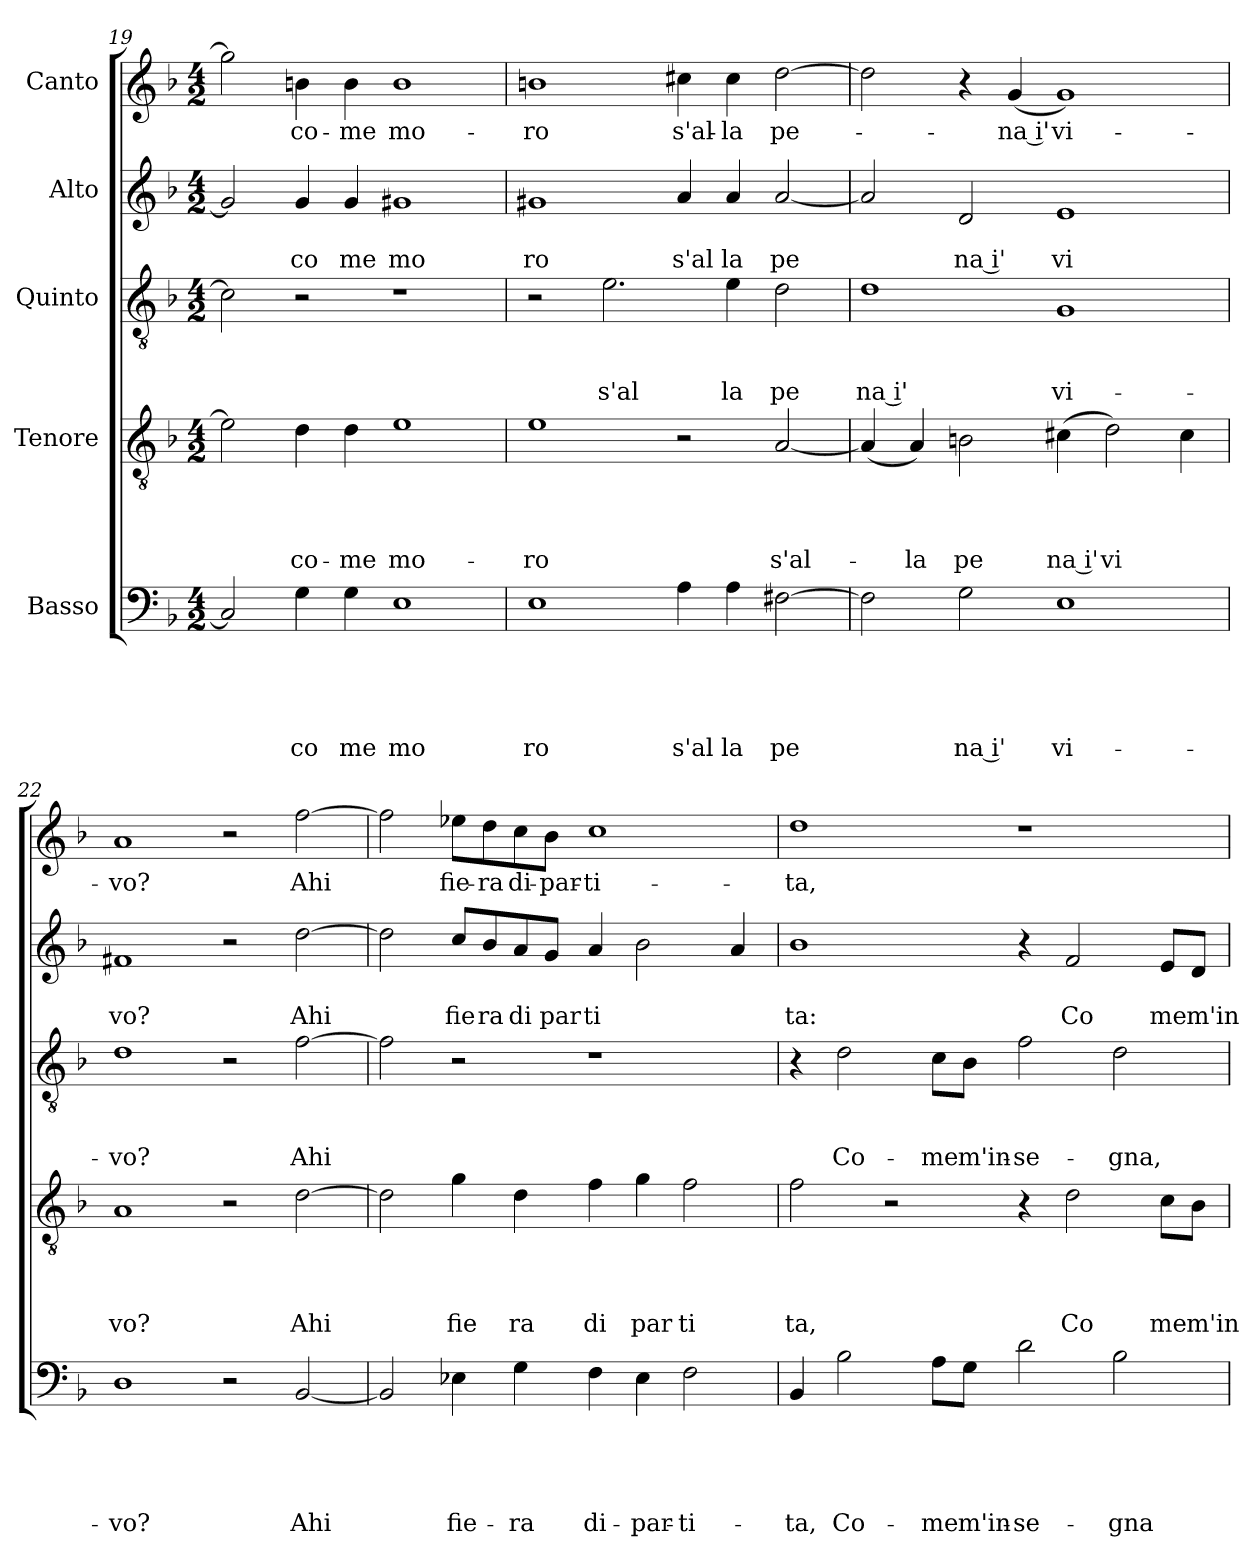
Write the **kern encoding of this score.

**kern	**text	**text	**text	**text	**text	**kern	**text	**text	**text	**text	**kern	**text	**text	**text	**kern	**text	**text	**kern	**text
*part5	*part5	*part5	*part5	*part5	*part5	*part4	*part4	*part4	*part4	*part4	*part3	*part3	*part3	*part3	*part2	*part2	*part2	*part1	*part1
*staff5	*staff5	*staff5	*staff5	*staff5	*staff5	*staff4	*staff4	*staff4	*staff4	*staff4	*staff3	*staff3	*staff3	*staff3	*staff2	*staff2	*staff2	*staff1	*staff1
*I"Basso	*	*	*	*	*	*I"Tenore	*	*	*	*	*I"Quinto	*	*	*	*I"Alto	*	*	*I"Canto	*
*clefF4	*	*	*	*	*	*clefGv2	*	*	*	*	*clefGv2	*	*	*	*clefG2	*	*	*clefG2	*
*k[b-]	*	*	*	*	*	*k[b-]	*	*	*	*	*k[b-]	*	*	*	*k[b-]	*	*	*k[b-]	*
*F:	*	*	*	*	*	*F:	*	*	*	*	*F:	*	*	*	*F:	*	*	*F:	*
*M4/2	*	*	*	*	*	*M4/2	*	*	*	*	*M4/2	*	*	*	*M4/2	*	*	*M4/2	*
=19	=19	=19	=19	=19	=19	=19	=19	=19	=19	=19	=19	=19	=19	=19	=19	=19	=19	=19	=19
2C/]	.	.	.	.	.	2e\]	.	.	.	.	2c\]	.	.	.	2g/]	.	.	2gg\]	.
!	!	!	!	!	!LO:LY:b	!	!	!	!	!LO:LY:b	!	!	!	!	!	!	!LO:LY:b	!	!LO:LY:b
4G\	.	.	.	.	co	4d\	.	.	.	co-	2r	.	.	.	4g/	.	co	4bn\	co-
!	!	!	!	!	!LO:LY:b	!	!	!	!	!LO:LY:b	!	!	!	!	!	!	!LO:LY:b	!	!LO:LY:b
4G\	.	.	.	.	me	4d\	.	.	.	-me	.	.	.	.	4g/	.	me	4b\	-me
!	!	!	!	!	!LO:LY:b	!	!	!	!	!LO:LY:b	!	!	!	!	!	!	!LO:LY:b	!	!LO:LY:b
1E	.	.	.	.	mo	1e	.	.	.	mo-	1r	.	.	.	1g#X	.	mo	1b	mo-
=20	=20	=20	=20	=20	=20	=20	=20	=20	=20	=20	=20	=20	=20	=20	=20	=20	=20	=20	=20
!	!	!	!	!	!LO:LY:b	!	!	!	!	!LO:LY:b	!	!	!	!	!	!	!LO:LY:b	!	!LO:LY:b
1E	.	.	.	.	ro	1e	.	.	.	-ro	2r	.	.	.	1g#X	.	ro	1bn	-ro
!	!	!	!	!	!	!	!	!	!	!	!	!	!	!LO:LY:b	!	!	!	!	!
.	.	.	.	.	.	.	.	.	.	.	2.e\	.	.	s'al	.	.	.	.	.
!	!	!	!	!	!LO:LY:b	!	!	!	!	!	!	!	!	!	!	!	!LO:LY:b	!	!LO:LY:b
4A\	.	.	.	.	s'al	2r	.	.	.	.	.	.	.	.	4a/	.	s'al	4cc#X\	s'al-
!	!	!	!	!	!LO:LY:b	!	!	!	!	!	!	!	!	!LO:LY:b	!	!	!LO:LY:b	!	!LO:LY:b
4A\	.	.	.	.	la	.	.	.	.	.	4e\	.	.	la	4a/	.	la	4cc#\	-la
!	!	!	!	!	!LO:LY:b	!	!	!	!	!LO:LY:b	!	!	!	!LO:LY:b	!	!	!LO:LY:b	!	!LO:LY:b
[<2F#X\	.	.	.	.	pe	[<2A/	.	.	.	s'al-	2d\	.	.	pe	[<2a/	.	pe	[<2dd\	pe-
!!LO:LB:g=z
=21	=21	=21	=21	=21	=21	=21	=21	=21	=21	=21	=21	=21	=21	=21	=21	=21	=21	=21	=21
!	!	!	!	!	!	!	!	!	!	!	!	!	!	!LO:LY:b:rj	!	!	!	!	!
2F#\]	.	.	.	.	.	(4A/]	.	.	.	.	1d	.	.	na i'	2a/]	.	.	2dd\]	.
!	!	!	!	!	!	!	!	!	!	!LO:LY:b	!	!	!	!	!	!	!	!	!
.	.	.	.	.	.	4A/)	.	.	.	-la	.	.	.	.	.	.	.	.	.
!	!	!	!	!	!LO:LY:b:rj	!	!	!	!	!LO:LY:b	!	!	!	!	!	!	!LO:LY:b:rj	!	!
2G\	.	.	.	.	na i'	2Bn\	.	.	.	pe	.	.	.	.	2d/	.	na i'	4r	.
!	!	!	!	!	!	!	!	!	!	!	!	!	!	!	!	!	!	!	!LO:LY:b:rj
.	.	.	.	.	.	.	.	.	.	.	.	.	.	.	.	.	.	(<4g/	-na i'
!	!	!	!	!	!LO:LY:b	!	!	!	!	!LO:LY:b:rj	!	!	!	!LO:LY:b	!	!	!LO:LY:b	!	!LO:LY:b
1E	.	.	.	.	vi-	(<4c#X\	.	.	.	na i'	1G	.	.	vi-	1e	.	vi	1g)	vi-
!	!	!	!	!	!	!	!	!	!	!LO:LY:b	!	!	!	!	!	!	!	!	!
.	.	.	.	.	.	2d\)	.	.	.	vi	.	.	.	.	.	.	.	.	.
.	.	.	.	.	.	4c#\	.	.	.	.	.	.	.	.	.	.	.	.	.
=22	=22	=22	=22	=22	=22	=22	=22	=22	=22	=22	=22	=22	=22	=22	=22	=22	=22	=22	=22
!	!	!	!	!	!LO:LY:b	!	!	!	!	!LO:LY:b	!	!	!	!LO:LY:b	!	!	!LO:LY:b	!	!LO:LY:b
1D	.	.	.	.	-vo?	1A	.	.	.	vo?	1d	.	.	-vo?	1f#X	.	vo?	1a	-vo?
2r	.	.	.	.	.	2r	.	.	.	.	2r	.	.	.	2r	.	.	2r	.
!	!	!	!	!	!LO:LY:b	!	!	!	!	!LO:LY:b	!	!	!	!LO:LY:b	!	!	!LO:LY:b	!	!LO:LY:b
[<2BB-/	.	.	.	.	Ahi	[>2d\	.	.	.	Ahi	[>2f\	.	.	Ahi	[>2dd\	.	Ahi	[>2ff\	Ahi
=23	=23	=23	=23	=23	=23	=23	=23	=23	=23	=23	=23	=23	=23	=23	=23	=23	=23	=23	=23
2BB-/]	.	.	.	.	.	2d\]	.	.	.	.	2f\]	.	.	.	2dd\]	.	.	2ff\]	.
!	!	!	!	!	!LO:LY:b	!	!	!	!	!LO:LY:b	!	!	!	!	!	!	!LO:LY:b	!	!LO:LY:b
4E-X\	.	.	.	.	fie-	4g\	.	.	.	fie	2r	.	.	.	8cc/L	.	fie	8ee-X\L	fie-
!	!	!	!	!	!	!	!	!	!	!	!	!	!	!	!	!	!LO:LY:b	!	!LO:LY:b
.	.	.	.	.	.	.	.	.	.	.	.	.	.	.	8b-/	.	ra	8dd\	-ra
!	!	!	!	!	!LO:LY:b	!	!	!	!	!LO:LY:b	!	!	!	!	!	!	!LO:LY:b	!	!LO:LY:b
4G\	.	.	.	.	-ra	4d\	.	.	.	ra	.	.	.	.	8a/	.	di	8cc\	di-
!	!	!	!	!	!	!	!	!	!	!	!	!	!	!	!	!	!LO:LY:b	!	!LO:LY:b
.	.	.	.	.	.	.	.	.	.	.	.	.	.	.	8g/J	.	par	8b-\J	-par-
!	!	!	!	!	!LO:LY:b	!	!	!	!	!LO:LY:b	!	!	!	!	!	!	!LO:LY:b	!	!LO:LY:b
4F\	.	.	.	.	di-	4f\	.	.	.	di	1r	.	.	.	4a/	.	ti	1cc	-ti-
!	!	!	!	!	!LO:LY:b	!	!	!	!	!LO:LY:b	!	!	!	!	!	!	!	!	!
4E-\	.	.	.	.	-par-	4g\	.	.	.	par	.	.	.	.	2b-\	.	.	.	.
!	!	!	!	!	!LO:LY:b	!	!	!	!	!LO:LY:b	!	!	!	!	!	!	!	!	!
2F\	.	.	.	.	-ti-	2f\	.	.	.	ti	.	.	.	.	.	.	.	.	.
.	.	.	.	.	.	.	.	.	.	.	.	.	.	.	4a/	.	.	.	.
=24	=24	=24	=24	=24	=24	=24	=24	=24	=24	=24	=24	=24	=24	=24	=24	=24	=24	=24	=24
!	!	!	!	!	!LO:LY:b	!	!	!	!	!LO:LY:b	!	!	!	!	!	!	!LO:LY:b	!	!LO:LY:b
4BB-/	.	.	.	.	-ta,	2f\	.	.	.	ta,	4r	.	.	.	1b-	.	ta:	1dd	-ta,
!	!	!	!	!	!LO:LY:b	!	!	!	!	!	!	!	!	!LO:LY:b	!	!	!	!	!
2B-\	.	.	.	.	Co-	.	.	.	.	.	2d\	.	.	Co-	.	.	.	.	.
.	.	.	.	.	.	2r	.	.	.	.	.	.	.	.	.	.	.	.	.
!	!	!	!	!	!LO:LY:b	!	!	!	!	!	!	!	!	!LO:LY:b	!	!	!	!	!
8A\L	.	.	.	.	-me	.	.	.	.	.	8c\L	.	.	-me	.	.	.	.	.
!	!	!	!	!	!LO:LY:b	!	!	!	!	!	!	!	!	!LO:LY:b	!	!	!	!	!
8G\J	.	.	.	.	m'in-	.	.	.	.	.	8B-\J	.	.	m'in-	.	.	.	.	.
!	!	!	!	!	!LO:LY:b	!	!	!	!	!	!	!	!	!LO:LY:b	!	!	!	!	!
2d\	.	.	.	.	-se-	4r	.	.	.	.	2f\	.	.	-se-	4r	.	.	1r	.
!	!	!	!	!	!	!	!	!	!	!LO:LY:b	!	!	!	!	!	!	!LO:LY:b	!	!
.	.	.	.	.	.	2d\	.	.	.	Co	.	.	.	.	2f/	.	Co	.	.
!	!	!	!	!	!LO:LY:b	!	!	!	!	!	!	!	!	!LO:LY:b	!	!	!	!	!
2B-\	.	.	.	.	-gna	.	.	.	.	.	2d\	.	.	-gna,	.	.	.	.	.
!	!	!	!	!	!	!	!	!	!	!LO:LY:b	!	!	!	!	!	!	!LO:LY:b	!	!
.	.	.	.	.	.	8c\L	.	.	.	me	.	.	.	.	8e/L	.	me	.	.
!	!	!	!	!	!	!	!	!	!	!LO:LY:b	!	!	!	!	!	!	!LO:LY:b	!	!
.	.	.	.	.	.	8B-\J	.	.	.	m'in	.	.	.	.	8d/J	.	m'in	.	.
=	=	=	=	=	=	=	=	=	=	=	=	=	=	=	=	=	=	=	=
*-	*-	*-	*-	*-	*-	*-	*-	*-	*-	*-	*-	*-	*-	*-	*-	*-	*-	*-	*-
